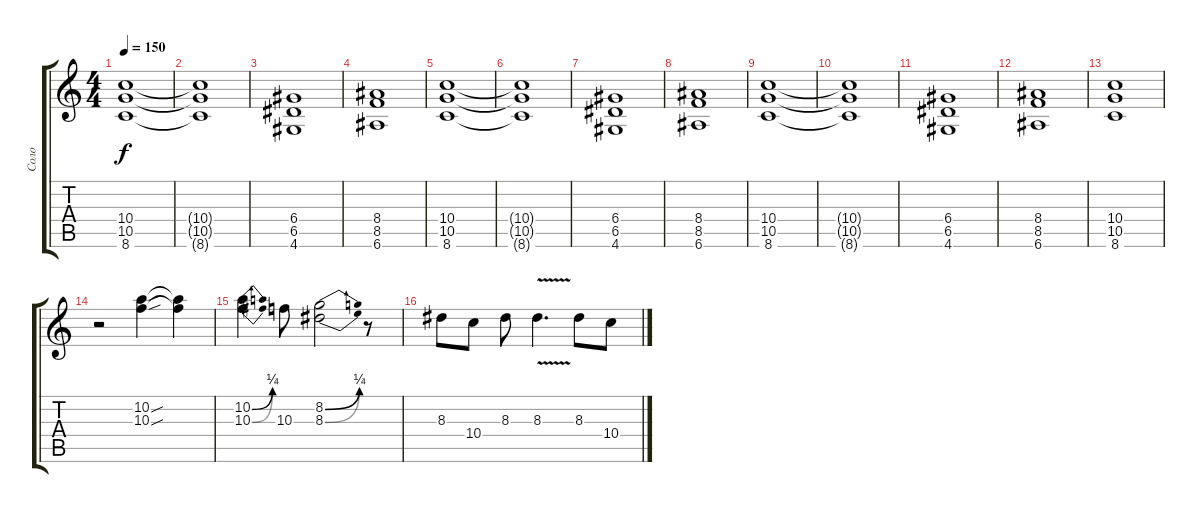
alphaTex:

\track ("Соло" "Соло") {instrument distortionguitar}
\staff {score tabs}
\tuning (E4 B3 G3 D3 A2 E2) {hide}
\ts (4 4)
\tempo 150
\clef g2
\ks c
(10.4 10.5 8.6).1{dy f} |
(10.4{t} 10.5{t} 8.6{t}).1 |
(6.4 6.5 4.6).1 |
(8.4 8.5 6.6).1 |
(10.4 10.5 8.6).1 |
(10.4{t} 10.5{t} 8.6{t}).1 |
(6.4 6.5 4.6).1 |
(8.4 8.5 6.6).1 |
(10.4 10.5 8.6).1 |
(10.4{t} 10.5{t} 8.6{t}).1 |
(6.4 6.5 4.6).1 |
(8.4 8.5 6.6).1 |
(10.4 10.5 8.6).1 |
r.2 (10.2{sou} 10.3{sou}).4 (10.2{t} 10.3{t}).4 |
(10.2{be (bend 0 0 60 1)} 10.3{be (bend 0 0 60 2)}).4 10.3.8 (8.2{be (bend 0 0 60 1)} 8.3{be (bend 0 0 60 2)}).2 r.8 |
8.3.8 10.4.8 8.3.8 8.3{v}.4{d} 8.3.8 10.4.8
